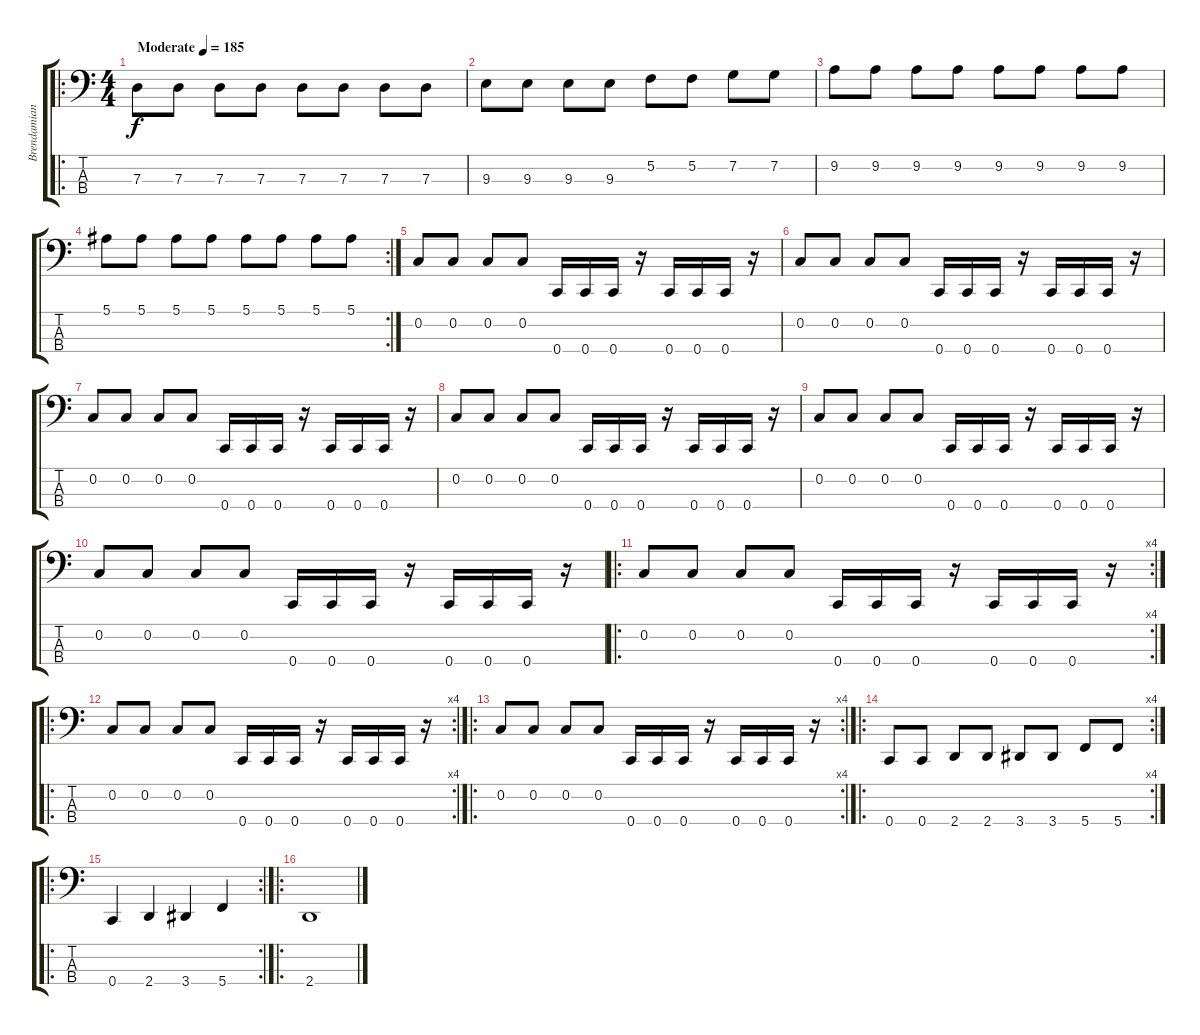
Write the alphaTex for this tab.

\track ("Brendamian" "Brendamian") {instrument electricbasspick}
\staff {score tabs}
\tuning (F2 C2 G1 C1) {hide}
\ro
\ts (4 4)
\tempo (185 "Moderate")
\clef f4
\ks c
7.3.8{dy f instrument electricbasspick} 7.3.8 7.3.8 7.3.8 7.3.8 7.3.8 7.3.8 7.3.8 |
9.3.8 9.3.8 9.3.8 9.3.8 5.2.8 5.2.8 7.2.8 7.2.8 |
9.2.8 9.2.8 9.2.8 9.2.8 9.2.8 9.2.8 9.2.8 9.2.8 |
\rc 2
5.1.8 5.1.8 5.1.8 5.1.8 5.1.8 5.1.8 5.1.8 5.1.8 |
0.2.8 0.2.8 0.2.8 0.2.8 0.4.16 0.4.16 0.4.16 r.16 0.4.16 0.4.16 0.4.16 r.16 |
0.2.8 0.2.8 0.2.8 0.2.8 0.4.16 0.4.16 0.4.16 r.16 0.4.16 0.4.16 0.4.16 r.16 |
0.2.8 0.2.8 0.2.8 0.2.8 0.4.16 0.4.16 0.4.16 r.16 0.4.16 0.4.16 0.4.16 r.16 |
0.2.8 0.2.8 0.2.8 0.2.8 0.4.16 0.4.16 0.4.16 r.16 0.4.16 0.4.16 0.4.16 r.16 |
0.2.8 0.2.8 0.2.8 0.2.8 0.4.16 0.4.16 0.4.16 r.16 0.4.16 0.4.16 0.4.16 r.16 |
0.2.8 0.2.8 0.2.8 0.2.8 0.4.16 0.4.16 0.4.16 r.16 0.4.16 0.4.16 0.4.16 r.16 |
\ro
\rc 4
0.2.8 0.2.8 0.2.8 0.2.8 0.4.16 0.4.16 0.4.16 r.16 0.4.16 0.4.16 0.4.16 r.16 |
\ro
\rc 4
0.2.8 0.2.8 0.2.8 0.2.8 0.4.16 0.4.16 0.4.16 r.16 0.4.16 0.4.16 0.4.16 r.16 |
\ro
\rc 4
0.2.8 0.2.8 0.2.8 0.2.8 0.4.16 0.4.16 0.4.16 r.16 0.4.16 0.4.16 0.4.16 r.16 |
\ro
\rc 4
0.4.8 0.4.8 2.4.8 2.4.8 3.4.8 3.4.8 5.4.8 5.4.8 |
\ro
\rc 2
0.4.4 2.4.4 3.4.4 5.4.4 |
\ro
2.4.1
